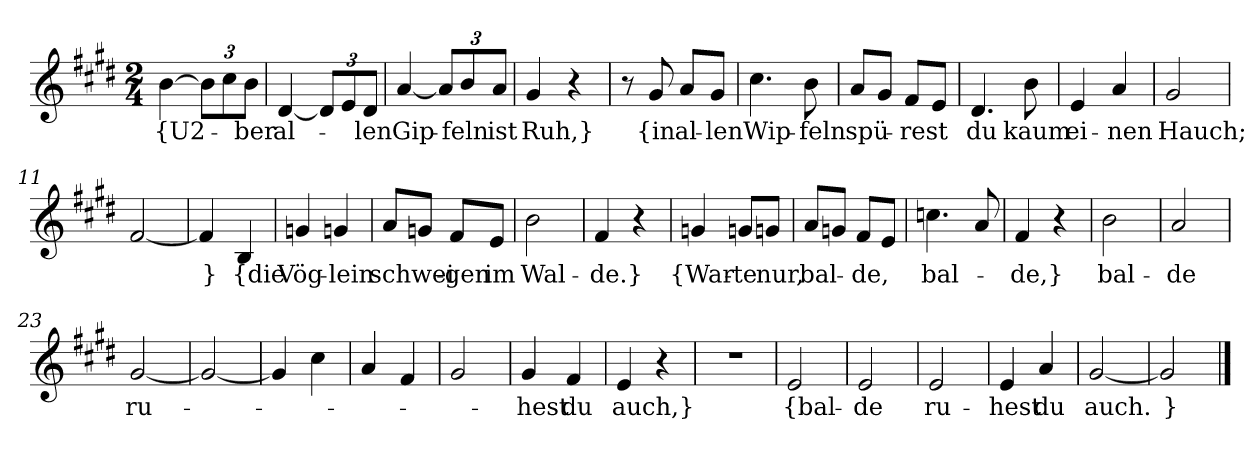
**kern	**text
*part1	*part1
*staff1	*staff1
*clefG2	*
*k[f#c#g#d#]	*
*M2/4	*
*MM60	*
=1	=1
[4b	{U2-
12b\L]	.
12cc#\	.
12b\J	-ber
=2	=2
[4d#	al-
12d#/L]	.
12e/	.
12d#/J	-len
=3	=3
[4a	Gip-
12a/L]	.
12b/	-feln
12a/J	ist
=4	=4
4g#	Ruh,}
4r	.
=5	=5
8r	.
8g#	{in
8a/L	al-
8g#/J	-len
=6	=6
4.cc#	Wip-
8b	-feln
=7	=7
8a/L	spü-
8g#/J	.
8f#/L	-rest
8e/J	.
=8	=8
4.d#	du
8b	kaum
=9	=9
4e	ei-
4a	-nen
=10	=10
2g#	Hauch;
=11	=11
[2f#	.
=12	=12
4f#]	}
4B	{die
=13	=13
4gn	Vög-
4gn	-lein
=14	=14
8a/L	schwei-
8gn/J	.
8f#/L	-gen
8e/J	im
=15	=15
2b	Wal-
=16	=16
4f#	-de.}
4r	.
=17	=17
4gn	{War-
8gn/L	-te
8gn/J	nur,
=18	=18
8a/L	bal-
8gn/J	.
8f#/L	-de,
8e/J	.
=19	=19
4.ccn	bal-
8a	.
=20	=20
4f#	-de,}
4r	.
=21	=21
2b	bal-
=22	=22
2a	-de
=23	=23
[2g#	ru-
=24	=24
2g#_	.
=25	=25
4g#]	.
4cc#	.
=26	=26
4a	.
4f#	.
=27	=27
2g#	.
=28	=28
4g#	-hest
4f#	du
=29	=29
4e	auch,}
4r	.
=30	=30
2r	.
=31	=31
2e	{bal-
=32	=32
2e	-de
=33	=33
2e	ru-
=34	=34
4e	-hest
4a	du
=35	=35
[2g#	auch.
=36	=36
2g#]	}
==	==
*-	*-
